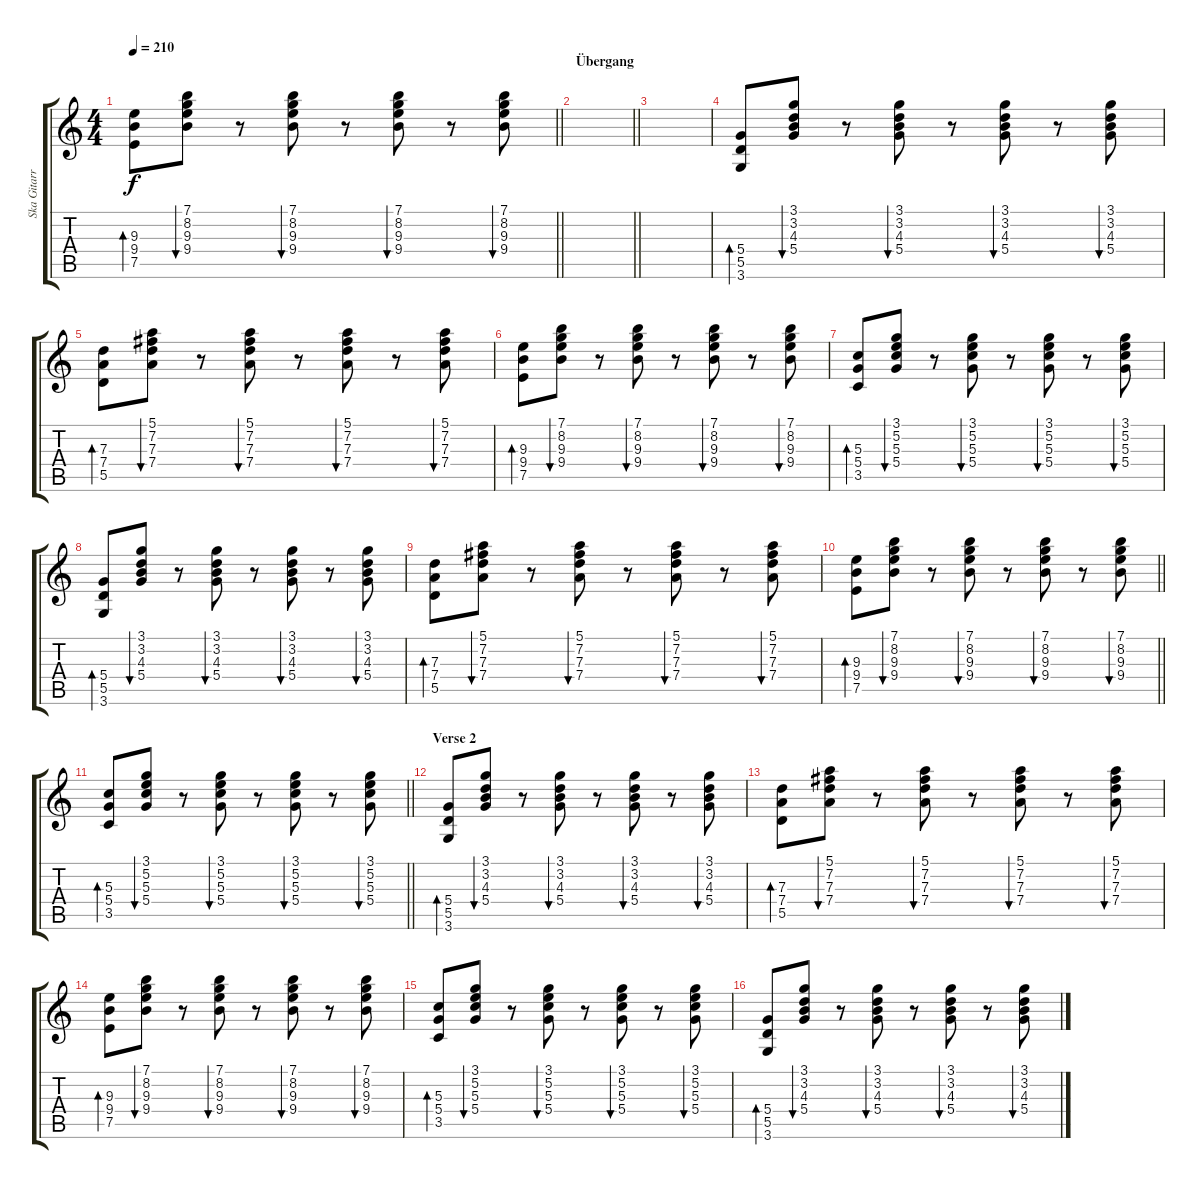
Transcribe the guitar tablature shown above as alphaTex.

\track ("Ska Gitarre" "Ska Gitarr") {instrument electricguitarclean}
\staff {score tabs}
\tuning (E4 B3 G3 D3 A2 E2) {hide}
\ts (4 4)
\tempo 210
\clef g2
\barLineRight lightlight
\ks c
(9.3 9.4 7.5).8{bd 60 dy f} (7.1 8.2 9.3 9.4).8{bu 60} r.8 (7.1 8.2 9.3 9.4).8{bu 60} r.8 (7.1 8.2 9.3 9.4).8{bu 60} r.8 (7.1 8.2 9.3 9.4).8{bu 60} |
\section ("" "Übergang")
\barLineRight lightlight
|
|
(5.4 5.5 3.6).8{bd 60} (3.1 3.2 4.3 5.4).8{bu 60} r.8 (3.1 3.2 4.3 5.4).8{bu 60} r.8 (3.1 3.2 4.3 5.4).8{bu 60} r.8 (3.1 3.2 4.3 5.4).8{bu 60} |
(7.3 7.4 5.5).8{bd 60} (5.1 7.2 7.3 7.4).8{bu 60} r.8 (5.1 7.2 7.3 7.4).8{bu 60} r.8 (5.1 7.2 7.3 7.4).8{bu 60} r.8 (5.1 7.2 7.3 7.4).8{bu 60} |
(9.3 9.4 7.5).8{bd 60} (7.1 8.2 9.3 9.4).8{bu 60} r.8 (7.1 8.2 9.3 9.4).8{bu 60} r.8 (7.1 8.2 9.3 9.4).8{bu 60} r.8 (7.1 8.2 9.3 9.4).8{bu 60} |
(5.3 5.4 3.5).8{bd 60} (3.1 5.2 5.3 5.4).8{bu 60} r.8 (3.1 5.2 5.3 5.4).8{bu 60} r.8 (3.1 5.2 5.3 5.4).8{bu 60} r.8 (3.1 5.2 5.3 5.4).8{bu 60} |
(5.4 5.5 3.6).8{bd 60} (3.1 3.2 4.3 5.4).8{bu 60} r.8 (3.1 3.2 4.3 5.4).8{bu 60} r.8 (3.1 3.2 4.3 5.4).8{bu 60} r.8 (3.1 3.2 4.3 5.4).8{bu 60} |
(7.3 7.4 5.5).8{bd 60} (5.1 7.2 7.3 7.4).8{bu 60} r.8 (5.1 7.2 7.3 7.4).8{bu 60} r.8 (5.1 7.2 7.3 7.4).8{bu 60} r.8 (5.1 7.2 7.3 7.4).8{bu 60} |
\barLineRight lightlight
(9.3 9.4 7.5).8{bd 60} (7.1 8.2 9.3 9.4).8{bu 60} r.8 (7.1 8.2 9.3 9.4).8{bu 60} r.8 (7.1 8.2 9.3 9.4).8{bu 60} r.8 (7.1 8.2 9.3 9.4).8{bu 60} |
\barLineRight lightlight
(5.3 5.4 3.5).8{bd 60} (3.1 5.2 5.3 5.4).8{bu 60} r.8 (3.1 5.2 5.3 5.4).8{bu 60} r.8 (3.1 5.2 5.3 5.4).8{bu 60} r.8 (3.1 5.2 5.3 5.4).8{bu 60} |
\section ("" "Verse 2")
(5.4 5.5 3.6).8{bd 60} (3.1 3.2 4.3 5.4).8{bu 60} r.8 (3.1 3.2 4.3 5.4).8{bu 60} r.8 (3.1 3.2 4.3 5.4).8{bu 60} r.8 (3.1 3.2 4.3 5.4).8{bu 60} |
(7.3 7.4 5.5).8{bd 60} (5.1 7.2 7.3 7.4).8{bu 60} r.8 (5.1 7.2 7.3 7.4).8{bu 60} r.8 (5.1 7.2 7.3 7.4).8{bu 60} r.8 (5.1 7.2 7.3 7.4).8{bu 60} |
(9.3 9.4 7.5).8{bd 60} (7.1 8.2 9.3 9.4).8{bu 60} r.8 (7.1 8.2 9.3 9.4).8{bu 60} r.8 (7.1 8.2 9.3 9.4).8{bu 60} r.8 (7.1 8.2 9.3 9.4).8{bu 60} |
(5.3 5.4 3.5).8{bd 60} (3.1 5.2 5.3 5.4).8{bu 60} r.8 (3.1 5.2 5.3 5.4).8{bu 60} r.8 (3.1 5.2 5.3 5.4).8{bu 60} r.8 (3.1 5.2 5.3 5.4).8{bu 60} |
(5.4 5.5 3.6).8{bd 60} (3.1 3.2 4.3 5.4).8{bu 60} r.8 (3.1 3.2 4.3 5.4).8{bu 60} r.8 (3.1 3.2 4.3 5.4).8{bu 60} r.8 (3.1 3.2 4.3 5.4).8{bu 60}
